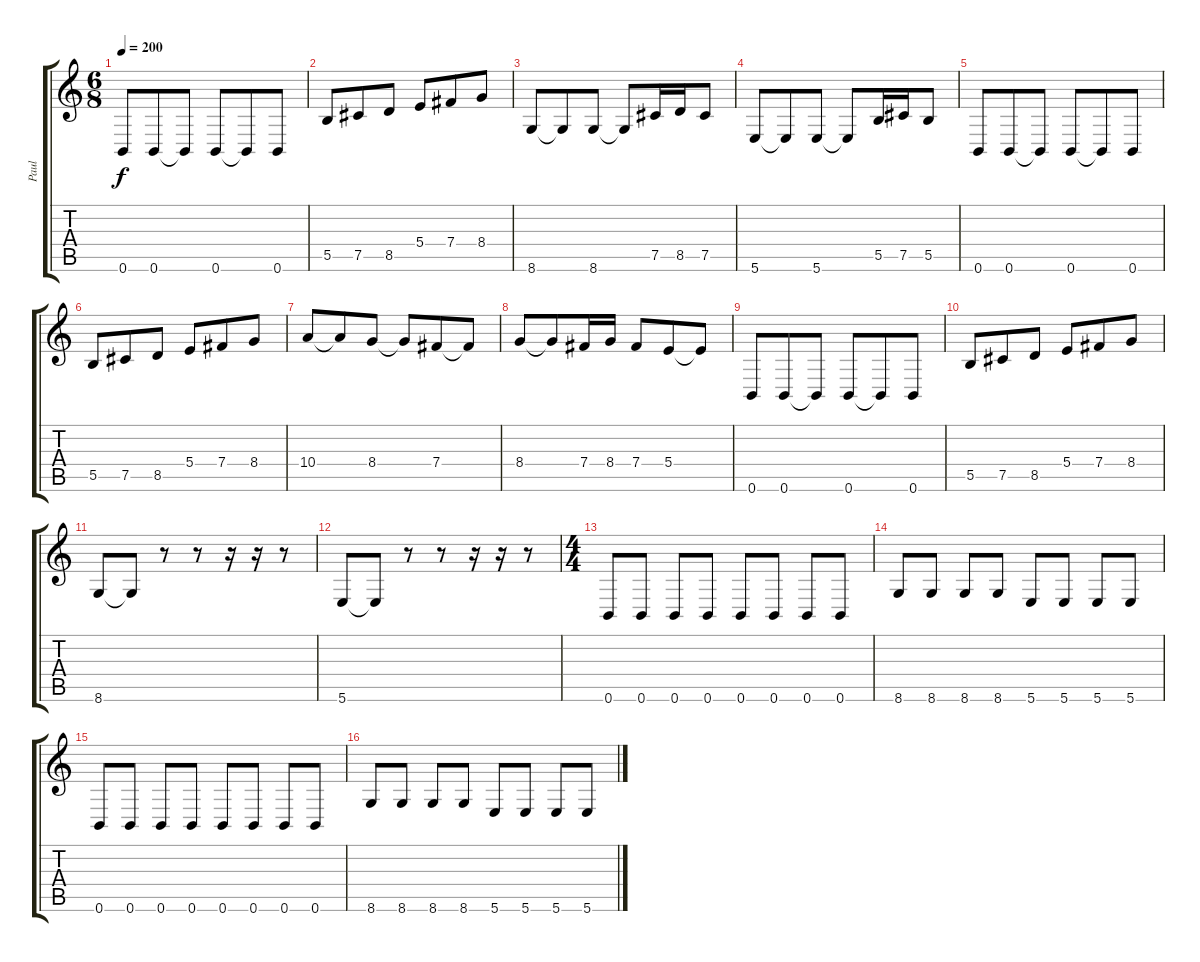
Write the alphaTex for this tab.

\track ("Paul" "Paul") {instrument electricbassfinger}
\staff {score tabs}
\tuning (Db4 Ab3 E3 B2 Gb2 B1) {hide}
\ts (6 8)
\tempo 200
\clef g2
\ks c
0.6.8{dy f} 0.6.8 0.6{t}.8 0.6.8 0.6{t}.8 0.6.8 |
5.5.8 7.5.8 8.5.8 5.4.8 7.4.8 8.4.8 |
8.6.8 8.6{t}.8 8.6.8 8.6{t}.8 7.5.16 8.5.16 7.5.8 |
5.6.8 5.6{t}.8 5.6.8 5.6{t}.8 5.5.16 7.5.16 5.5.8 |
0.6.8 0.6.8 0.6{t}.8 0.6.8 0.6{t}.8 0.6.8 |
5.5.8 7.5.8 8.5.8 5.4.8 7.4.8 8.4.8 |
10.4.8 10.4{t}.8 8.4.8 8.4{t}.8 7.4.8 7.4{t}.8 |
8.4.8 8.4{t}.8 7.4.16 8.4.16 7.4.8 5.4.8 5.4{t}.8 |
0.6.8 0.6.8 0.6{t}.8 0.6.8 0.6{t}.8 0.6.8 |
5.5.8 7.5.8 8.5.8 5.4.8 7.4.8 8.4.8 |
8.6.8 8.6{t}.8 r.8 r.8 r.16 r.16 r.8 |
5.6.8 5.6{t}.8 r.8 r.8 r.16 r.16 r.8 |
\ts (4 4)
0.6.8 0.6.8 0.6.8 0.6.8 0.6.8 0.6.8 0.6.8 0.6.8 |
8.6.8 8.6.8 8.6.8 8.6.8 5.6.8 5.6.8 5.6.8 5.6.8 |
0.6.8 0.6.8 0.6.8 0.6.8 0.6.8 0.6.8 0.6.8 0.6.8 |
8.6.8 8.6.8 8.6.8 8.6.8 5.6.8 5.6.8 5.6.8 5.6.8
